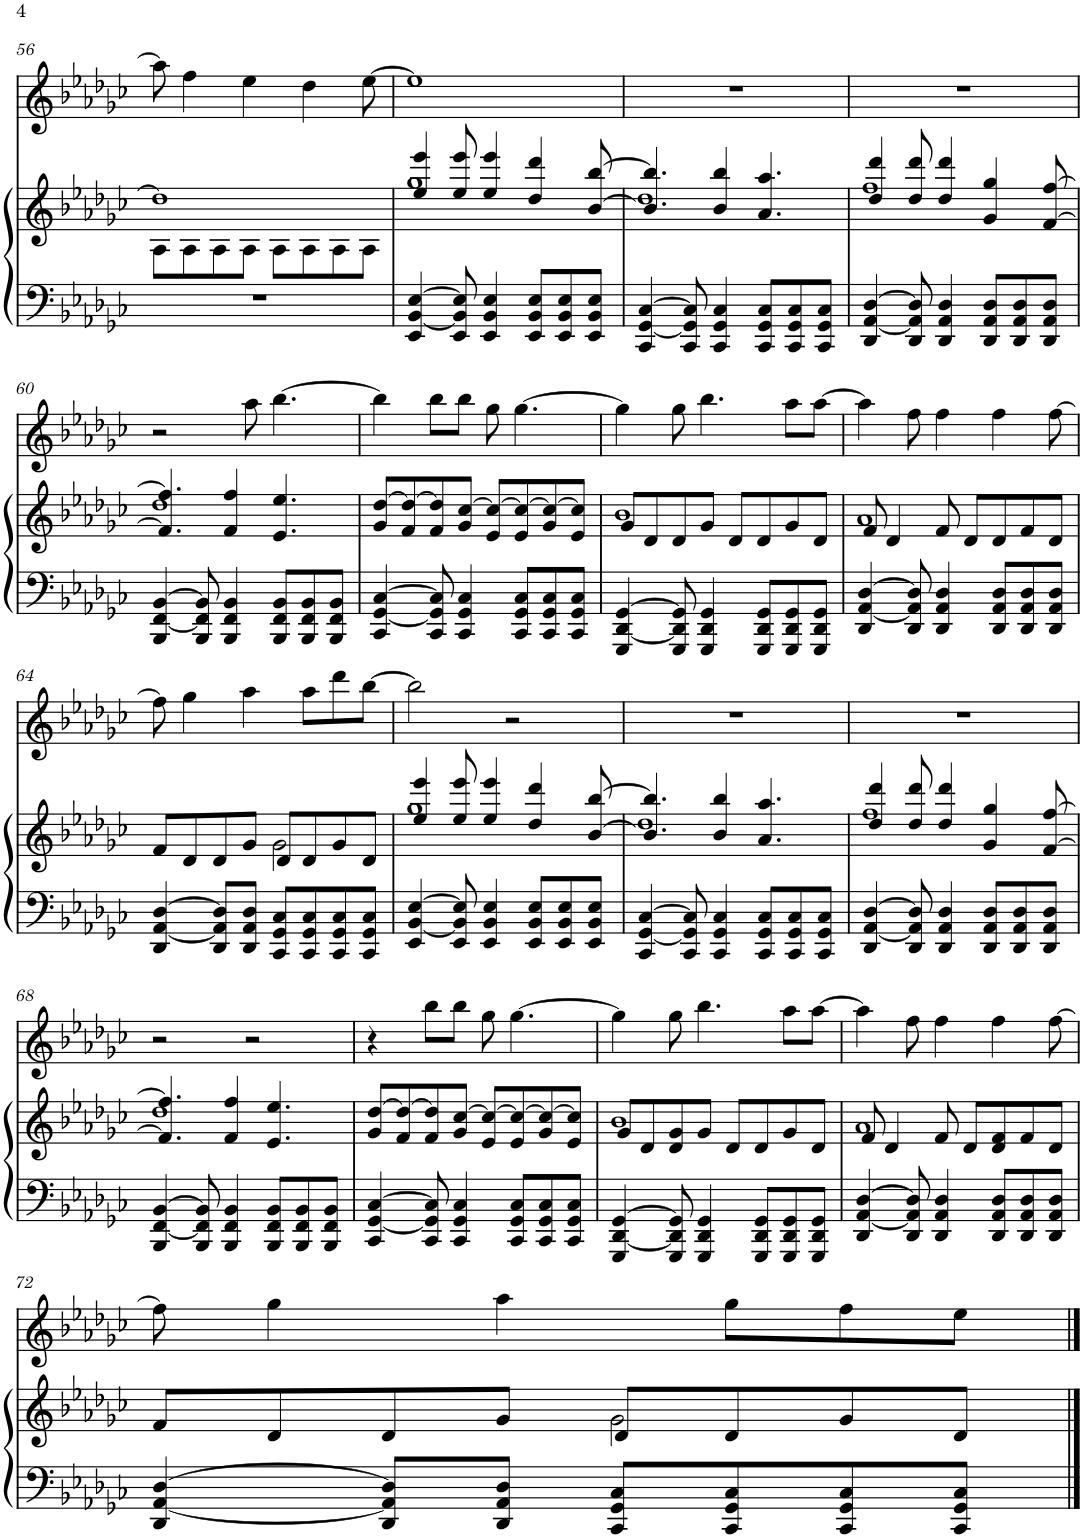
**kern	**kern	**kern
*part2	*part2	*part1
*staff3	*staff2	*staff1
*I"Piano	*	*I"Flute
*I'Pno	*	*I'Fl
!!LO:PB:g=z
*clefF4	*clefG2	*clefG2
*k[b-e-a-d-g-c-]	*k[b-e-a-d-g-c-]	*k[b-e-a-d-g-c-]
*M4/4	*M4/4	*M4/4
=56	=56	=56
*	*^	*
1r	1dd-]	8A-\L	8aa-\]
.	.	8A-\	4ff\
.	.	8A-\	.
.	.	8A-\J	4ee-\
.	.	8A-\L	.
.	.	8A-\	4dd-\
.	.	8A-\	.
.	.	8A-\J	[8ee-\
=57	=57	=57	=57
4EE-/ [4BB-/ [4E-/	4ee-/ 4eee-/	1gg-	1ee-]
8EE-/ 8BB-/] 8E-/]	8ee-/ 8eee-/	.	.
4EE-/ 4BB-/ 4E-/	4ee-/ 4eee-/	.	.
8EE-/ 8BB-/ 8E-/L	4dd-/ 4ddd-/	.	.
8EE-/ 8BB-/ 8E-/	.	.	.
8EE-/ 8BB-/ 8E-/J	[8b-/ [8bb-/	.	.
=58	=58	=58	=58
4CC-/ [4GG-/ [4C-/	4.b-/] 4.bb-/]	1dd-	1r
8CC-/ 8GG-/] 8C-/]	.	.	.
4CC-/ 4GG-/ 4C-/	4b-/ 4bb-/	.	.
8CC-/ 8GG-/ 8C-/L	4.a-/ 4.aa-/	.	.
8CC-/ 8GG-/ 8C-/	.	.	.
8CC-/ 8GG-/ 8C-/J	.	.	.
=59	=59	=59	=59
4DD-/ [4AA-/ [4D-/	4dd-/ 4ddd-/	1ff	1r
8DD-/ 8AA-/] 8D-/]	8dd-/ 8ddd-/	.	.
4DD-/ 4AA-/ 4D-/	4dd-/ 4ddd-/	.	.
8DD-/ 8AA-/ 8D-/L	4g-/ 4gg-/	.	.
8DD-/ 8AA-/ 8D-/	.	.	.
8DD-/ 8AA-/ 8D-/J	[8f/ [8ff/	.	.
!!LO:LB:g=z
=60	=60	=60	=60
4BBB-/ [4FF/ [4BB-/	4.f/] 4.ff/]	1dd-	2r
8BBB-/ 8FF/] 8BB-/]	.	.	.
4BBB-/ 4FF/ 4BB-/	4f/ 4ff/	.	.
.	.	.	8aa-\
8BBB-/ 8FF/ 8BB-/L	4.e-/ 4.ee-/	.	[4.bb-\
8BBB-/ 8FF/ 8BB-/	.	.	.
8BBB-/ 8FF/ 8BB-/J	.	.	.
*	*v	*v	*
=61	=61	=61
4CC-/ [4GG-/ [4C-/	8g-/ [8dd-/L	4bb-\]
.	8f/ 8dd-/_	.
8CC-/ 8GG-/] 8C-/]	8f/ 8dd-/]	8bb-\L
4CC-/ 4GG-/ 4C-/	8g-/ [8cc-/J	8bb-\J
.	8e-/ 8cc-/_L	8gg-\
8CC-/ 8GG-/ 8C-/L	8e-/ 8cc-/_	[4.gg-\
8CC-/ 8GG-/ 8C-/	8g-/ 8cc-/_	.
8CC-/ 8GG-/ 8C-/J	8e-/ 8cc-/]J	.
=62	=62	=62
*	*^	*
4GGG-/ [4DD-/ [4GG-/	8g-/L	1b-	4gg-\]
.	8d-/	.	.
8GGG-/ 8DD-/] 8GG-/]	8d-/	.	8gg-\
4GGG-/ 4DD-/ 4GG-/	8g-/J	.	4.bb-\
.	8d-/L	.	.
8GGG-/ 8DD-/ 8GG-/L	8d-/	.	.
8GGG-/ 8DD-/ 8GG-/	8g-/	.	8aa-\L
8GGG-/ 8DD-/ 8GG-/J	8d-/J	.	[8aa-\J
=63	=63	=63	=63
4DD-/ [4AA-/ [4D-/	8f/	1a-	4aa-\]
.	4d-/	.	.
8DD-/ 8AA-/] 8D-/]	.	.	8ff\
4DD-/ 4AA-/ 4D-/	8f/	.	4ff\
.	8d-/L	.	.
8DD-/ 8AA-/ 8D-/L	8d-/	.	4ff\
8DD-/ 8AA-/ 8D-/	8f/	.	.
8DD-/ 8AA-/ 8D-/J	8d-/J	.	[8ff\
!!LO:LB:g=z
=64	=64	=64	=64
4DD-/ [4AA-/ [4D-/	8f/L	2ryy	8ff\]
.	8d-/	.	4gg-\
8DD-/ 8AA-/] 8D-/]L	8d-/	.	.
8DD-/ 8AA-/ 8D-/J	8g-/J	.	4aa-\
8CC-/ 8GG-/ 8C-/L	8d-/L	2g-\	.
8CC-/ 8GG-/ 8C-/	8d-/	.	8aa-\L
8CC-/ 8GG-/ 8C-/	8g-/	.	8ddd-\
8CC-/ 8GG-/ 8C-/J	8d-/J	.	[8bb-\J
=65	=65	=65	=65
4EE-/ [4BB-/ [4E-/	4ee-/ 4eee-/	1gg-	2bb-\]
8EE-/ 8BB-/] 8E-/]	8ee-/ 8eee-/	.	.
4EE-/ 4BB-/ 4E-/	4ee-/ 4eee-/	.	.
.	.	.	2r
8EE-/ 8BB-/ 8E-/L	4dd-/ 4ddd-/	.	.
8EE-/ 8BB-/ 8E-/	.	.	.
8EE-/ 8BB-/ 8E-/J	[8b-/ [8bb-/	.	.
=66	=66	=66	=66
4CC-/ [4GG-/ [4C-/	4.b-/] 4.bb-/]	1dd-	1r
8CC-/ 8GG-/] 8C-/]	.	.	.
4CC-/ 4GG-/ 4C-/	4b-/ 4bb-/	.	.
8CC-/ 8GG-/ 8C-/L	4.a-/ 4.aa-/	.	.
8CC-/ 8GG-/ 8C-/	.	.	.
8CC-/ 8GG-/ 8C-/J	.	.	.
=67	=67	=67	=67
4DD-/ [4AA-/ [4D-/	4dd-/ 4ddd-/	1ff	1r
8DD-/ 8AA-/] 8D-/]	8dd-/ 8ddd-/	.	.
4DD-/ 4AA-/ 4D-/	4dd-/ 4ddd-/	.	.
8DD-/ 8AA-/ 8D-/L	4g-/ 4gg-/	.	.
8DD-/ 8AA-/ 8D-/	.	.	.
8DD-/ 8AA-/ 8D-/J	[8f/ [8ff/	.	.
!!LO:LB:g=z
=68	=68	=68	=68
4BBB-/ [4FF/ [4BB-/	4.f/] 4.ff/]	1dd-	2r
8BBB-/ 8FF/] 8BB-/]	.	.	.
4BBB-/ 4FF/ 4BB-/	4f/ 4ff/	.	.
.	.	.	2r
8BBB-/ 8FF/ 8BB-/L	4.e-/ 4.ee-/	.	.
8BBB-/ 8FF/ 8BB-/	.	.	.
8BBB-/ 8FF/ 8BB-/J	.	.	.
*	*v	*v	*
=69	=69	=69
4CC-/ [4GG-/ [4C-/	8g-/ [8dd-/L	4r
.	8f/ 8dd-/_	.
8CC-/ 8GG-/] 8C-/]	8f/ 8dd-/]	8bb-\L
4CC-/ 4GG-/ 4C-/	8g-/ [8cc-/J	8bb-\J
.	8e-/ 8cc-/_L	8gg-\
8CC-/ 8GG-/ 8C-/L	8e-/ 8cc-/_	[4.gg-\
8CC-/ 8GG-/ 8C-/	8g-/ 8cc-/_	.
8CC-/ 8GG-/ 8C-/J	8e-/ 8cc-/]J	.
=70	=70	=70
*	*^	*
4GGG-/ [4DD-/ [4GG-/	8g-/L	1b-	4gg-\]
.	8d-/	.	.
8GGG-/ 8DD-/] 8GG-/]	8d-/ 8g-/	.	8gg-\
4GGG-/ 4DD-/ 4GG-/	8g-/J	.	4.bb-\
.	8d-/L	.	.
8GGG-/ 8DD-/ 8GG-/L	8d-/	.	.
8GGG-/ 8DD-/ 8GG-/	8g-/	.	8aa-\L
8GGG-/ 8DD-/ 8GG-/J	8d-/J	.	[8aa-\J
=71	=71	=71	=71
4DD-/ [4AA-/ [4D-/	8f/	1a-	4aa-\]
.	4d-/	.	.
8DD-/ 8AA-/] 8D-/]	.	.	8ff\
4DD-/ 4AA-/ 4D-/	8f/	.	4ff\
.	8d-/L	.	.
8DD-/ 8AA-/ 8D-/L	8d-/ 8f/	.	4ff\
8DD-/ 8AA-/ 8D-/	8f/	.	.
8DD-/ 8AA-/ 8D-/J	8d-/J	.	[8ff\
!!LO:LB:g=z
=72	=72	=72	=72
4DD-/ [4AA-/ [4D-/	8f/L	2ryy	8ff\]
.	8d-/	.	4gg-\
8DD-/ 8AA-/] 8D-/]L	8d-/	.	.
8DD-/ 8AA-/ 8D-/J	8g-/J	.	4aa-\
8CC-/ 8GG-/ 8C-/L	8d-/L	2g-\	.
8CC-/ 8GG-/ 8C-/	8d-/	.	8gg-\L
8CC-/ 8GG-/ 8C-/	8g-/	.	8ff\
8CC-/ 8GG-/ 8C-/J	8d-/J	.	8ee-\J
*	*v	*v	*
==	==	==
*-	*-	*-
